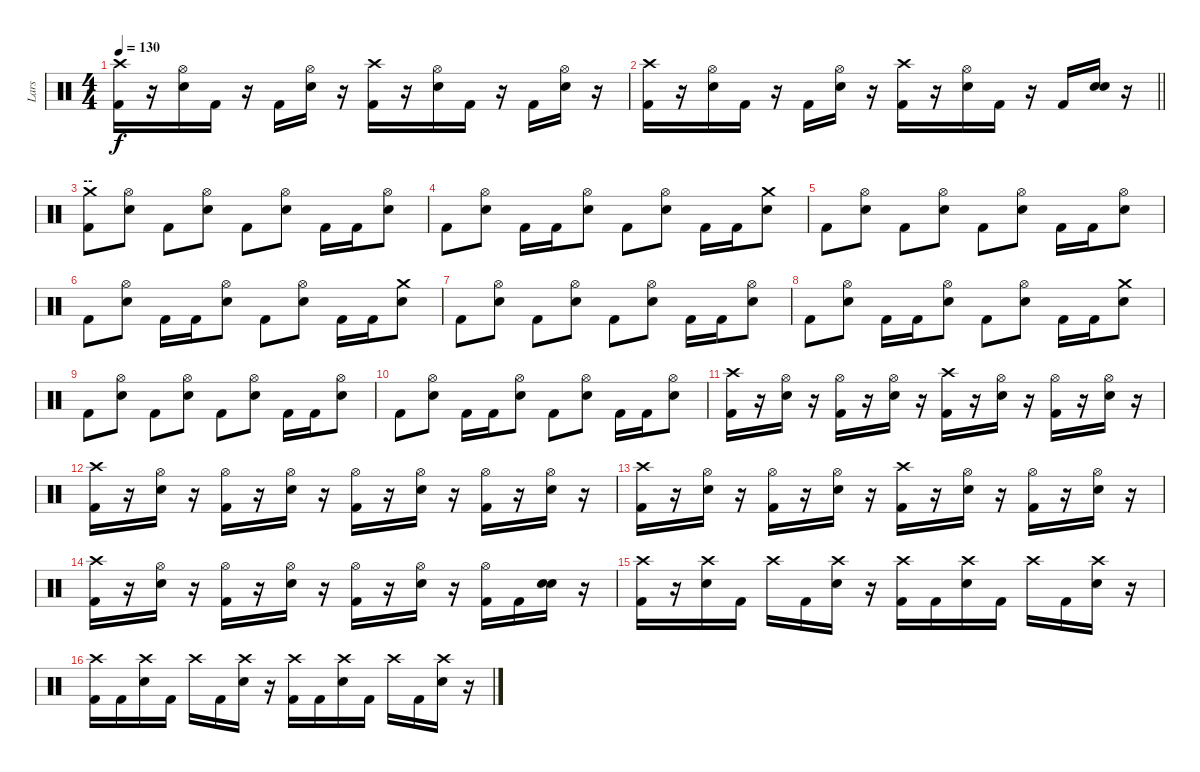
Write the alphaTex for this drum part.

\track ("Lars" "Lars") {instrument percussion}
\staff {score}
\articulation defaults
\ts (4 4)
\tempo 130
\clef neutral
\ks c
("Crash high (hit)" "Kick (hit) 2").16{dy f} r.16 ("Hi-Hat (open)" "Electric Snare (hit)").16 "Kick (hit) 2".16 r.16 "Kick (hit) 2".16 ("Hi-Hat (open)" "Electric Snare (hit)").16 r.16 ("Crash high (hit)" "Kick (hit) 2").16 r.16 ("Hi-Hat (open)" "Electric Snare (hit)").16 "Kick (hit) 2".16 r.16 "Kick (hit) 2".16 ("Hi-Hat (open)" "Electric Snare (hit)").16 r.16 |
\barLineRight lightlight
("Crash high (hit)" "Kick (hit) 2").16 r.16 ("Hi-Hat (open)" "Electric Snare (hit)").16 "Kick (hit) 2".16 r.16 "Kick (hit) 2".16 ("Hi-Hat (open)" "Electric Snare (hit)").16 r.16 ("Crash high (hit)" "Kick (hit) 2").16 r.16 ("Hi-Hat (open)" "Electric Snare (hit)").16 "Kick (hit) 2".16 r.16 "Kick (hit) 2".16 ("Electric Snare (hit)" "Electric Snare (hit)").16 r.16 |
\section ("" "--")
("Crash medium (hit)" "Kick (hit) 2").8 ("Hi-Hat (open)" "Electric Snare (hit)").8 "Kick (hit) 2".8 ("Hi-Hat (open)" "Electric Snare (hit)").8 "Kick (hit) 2".8 ("Hi-Hat (open)" "Electric Snare (hit)").8 "Kick (hit) 2".16 "Kick (hit) 2".16 ("Hi-Hat (open)" "Electric Snare (hit)").8 |
"Kick (hit) 2".8 ("Hi-Hat (open)" "Electric Snare (hit)").8 "Kick (hit) 2".16 "Kick (hit) 2".16 ("Hi-Hat (open)" "Electric Snare (hit)").8 "Kick (hit) 2".8 ("Hi-Hat (open)" "Electric Snare (hit)").8 "Kick (hit) 2".16 "Kick (hit) 2".16 ("Crash medium (hit)" "Electric Snare (hit)").8 |
"Kick (hit) 2".8 ("Hi-Hat (open)" "Electric Snare (hit)").8 "Kick (hit) 2".8 ("Hi-Hat (open)" "Electric Snare (hit)").8 "Kick (hit) 2".8 ("Hi-Hat (open)" "Electric Snare (hit)").8 "Kick (hit) 2".16 "Kick (hit) 2".16 ("Hi-Hat (open)" "Electric Snare (hit)").8 |
"Kick (hit) 2".8 ("Hi-Hat (open)" "Electric Snare (hit)").8 "Kick (hit) 2".16 "Kick (hit) 2".16 ("Hi-Hat (open)" "Electric Snare (hit)").8 "Kick (hit) 2".8 ("Hi-Hat (open)" "Electric Snare (hit)").8 "Kick (hit) 2".16 "Kick (hit) 2".16 ("Crash medium (hit)" "Electric Snare (hit)").8 |
"Kick (hit) 2".8 ("Hi-Hat (open)" "Electric Snare (hit)").8 "Kick (hit) 2".8 ("Hi-Hat (open)" "Electric Snare (hit)").8 "Kick (hit) 2".8 ("Hi-Hat (open)" "Electric Snare (hit)").8 "Kick (hit) 2".16 "Kick (hit) 2".16 ("Hi-Hat (open)" "Electric Snare (hit)").8 |
"Kick (hit) 2".8 ("Hi-Hat (open)" "Electric Snare (hit)").8 "Kick (hit) 2".16 "Kick (hit) 2".16 ("Hi-Hat (open)" "Electric Snare (hit)").8 "Kick (hit) 2".8 ("Hi-Hat (open)" "Electric Snare (hit)").8 "Kick (hit) 2".16 "Kick (hit) 2".16 ("Crash medium (hit)" "Electric Snare (hit)").8 |
"Kick (hit) 2".8 ("Hi-Hat (open)" "Electric Snare (hit)").8 "Kick (hit) 2".8 ("Hi-Hat (open)" "Electric Snare (hit)").8 "Kick (hit) 2".8 ("Hi-Hat (open)" "Electric Snare (hit)").8 "Kick (hit) 2".16 "Kick (hit) 2".16 ("Hi-Hat (open)" "Electric Snare (hit)").8 |
"Kick (hit) 2".8 ("Hi-Hat (open)" "Electric Snare (hit)").8 "Kick (hit) 2".16 "Kick (hit) 2".16 ("Hi-Hat (open)" "Electric Snare (hit)").8 "Kick (hit) 2".8 ("Hi-Hat (open)" "Electric Snare (hit)").8 "Kick (hit) 2".16 "Kick (hit) 2".16 ("Hi-Hat (open)" "Electric Snare (hit)").8 |
("Crash high (hit)" "Kick (hit) 2").16 r.16 ("Hi-Hat (open)" "Electric Snare (hit)").16 r.16 ("Hi-Hat (open)" "Kick (hit) 2").16 r.16 ("Hi-Hat (open)" "Electric Snare (hit)").16 r.16 ("Crash high (hit)" "Kick (hit) 2").16 r.16 ("Hi-Hat (open)" "Electric Snare (hit)").16 r.16 ("Hi-Hat (open)" "Kick (hit) 2").16 r.16 ("Hi-Hat (open)" "Electric Snare (hit)").16 r.16 |
("Crash high (hit)" "Kick (hit) 2").16 r.16 ("Hi-Hat (open)" "Electric Snare (hit)").16 r.16 ("Hi-Hat (open)" "Kick (hit) 2").16 r.16 ("Hi-Hat (open)" "Electric Snare (hit)").16 r.16 ("Hi-Hat (open)" "Kick (hit) 2").16 r.16 ("Hi-Hat (open)" "Electric Snare (hit)").16 r.16 ("Hi-Hat (open)" "Kick (hit) 2").16 r.16 ("Hi-Hat (open)" "Electric Snare (hit)").16 r.16 |
("Crash high (hit)" "Kick (hit) 2").16 r.16 ("Hi-Hat (open)" "Electric Snare (hit)").16 r.16 ("Hi-Hat (open)" "Kick (hit) 2").16 r.16 ("Hi-Hat (open)" "Electric Snare (hit)").16 r.16 ("Crash high (hit)" "Kick (hit) 2").16 r.16 ("Hi-Hat (open)" "Electric Snare (hit)").16 r.16 ("Hi-Hat (open)" "Kick (hit) 2").16 r.16 ("Hi-Hat (open)" "Electric Snare (hit)").16 r.16 |
("Crash high (hit)" "Kick (hit) 2").16 r.16 ("Hi-Hat (open)" "Electric Snare (hit)").16 r.16 ("Hi-Hat (open)" "Kick (hit) 2").16 r.16 ("Hi-Hat (open)" "Electric Snare (hit)").16 r.16 ("Hi-Hat (open)" "Kick (hit) 2").16 r.16 ("Hi-Hat (open)" "Electric Snare (hit)").16 r.16 ("Hi-Hat (open)" "Kick (hit) 2").16 "Kick (hit) 2".16 ("Electric Snare (hit)" "Electric Snare (hit)").16 r.16 |
("Crash high (hit)" "Kick (hit) 2").16 r.16 ("Crash high (hit)" "Electric Snare (hit)").16 "Kick (hit) 2".16 "Crash high (hit)".16 "Kick (hit) 2".16 ("Crash high (hit)" "Electric Snare (hit)").16 r.16 ("Crash high (hit)" "Kick (hit) 2").16 "Kick (hit) 2".16 ("Crash high (hit)" "Electric Snare (hit)").16 "Kick (hit) 2".16 "Crash high (hit)".16 "Kick (hit) 2".16 ("Crash high (hit)" "Electric Snare (hit)").16 r.16 |
("Crash high (hit)" "Kick (hit) 2").16 "Kick (hit) 2".16 ("Crash high (hit)" "Electric Snare (hit)").16 "Kick (hit) 2".16 "Crash high (hit)".16 "Kick (hit) 2".16 ("Crash high (hit)" "Electric Snare (hit)").16 r.16 ("Crash high (hit)" "Kick (hit) 2").16 "Kick (hit) 2".16 ("Crash high (hit)" "Electric Snare (hit)").16 "Kick (hit) 2".16 "Crash high (hit)".16 "Kick (hit) 2".16 ("Crash high (hit)" "Electric Snare (hit)").16 r.16
